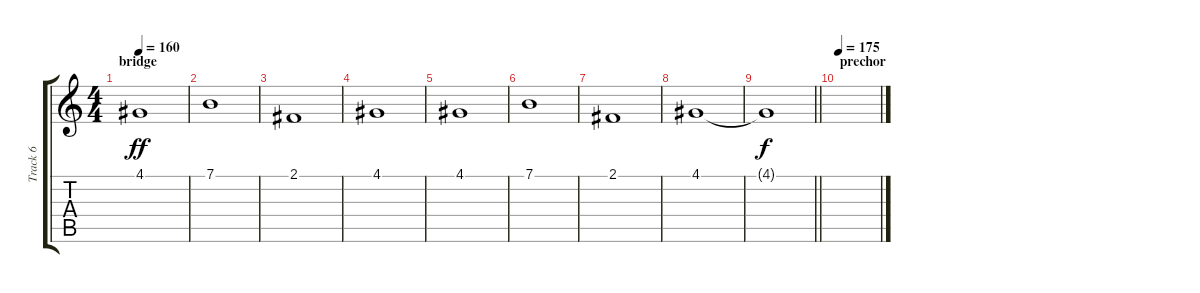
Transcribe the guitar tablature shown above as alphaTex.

\track ("Track 6" "Track 6") {instrument stringensemble1}
\staff {score tabs}
\tuning (E4 B3 G3 D3 A2 E2) {hide}
\ts (4 4)
\section ("" "bridge")
\tempo 160
\clef g2
\ks c
4.1.1{dy ff} |
7.1.1 |
2.1.1 |
4.1.1 |
4.1.1 |
7.1.1 |
2.1.1 |
4.1.1 |
\barLineRight lightlight
4.1{t}.1{dy f} |
\section ("" "prechor")
\tempo 175
